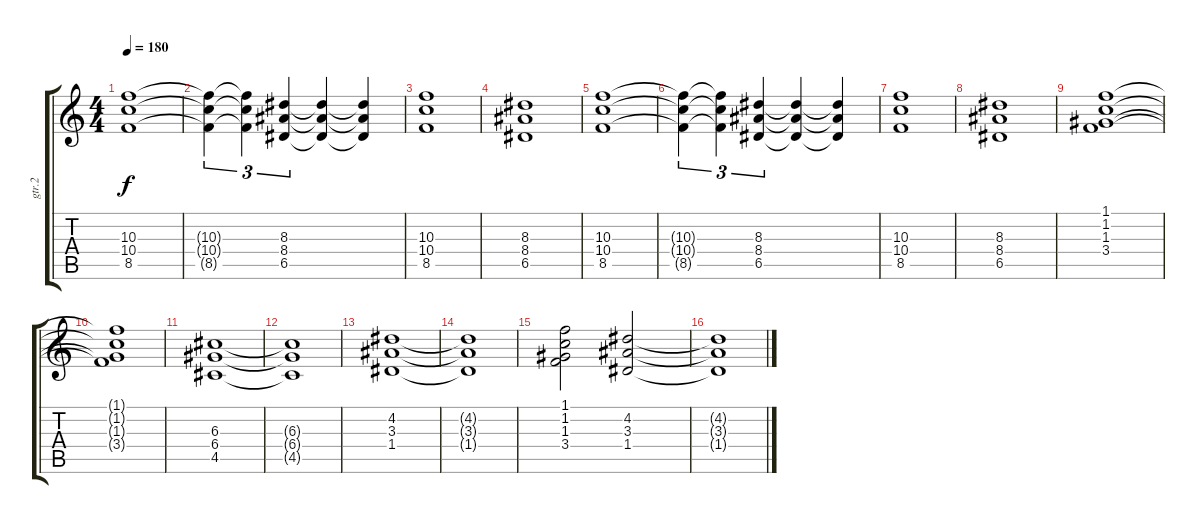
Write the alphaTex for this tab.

\track ("gtr.2" "gtr.2") {instrument overdrivenguitar}
\staff {score tabs}
\tuning (E4 B3 G3 D3 A2 E2) {hide}
\ts (4 4)
\tempo 180
\clef g2
\ks c
(10.3 10.4 8.5).1{dy f} |
(10.3{t} 10.4{t} 8.5{t}).4{tu (3 2)} (10.3{t} 10.4{t} 8.5{t}).4{tu (3 2)} (8.3 8.4 6.5).4{tu (3 2)} (8.3{t} 8.4{t} 6.5{t}).4 (8.3{t} 8.4{t} 6.5{t}).4 |
(10.3 10.4 8.5).1 |
(8.3 8.4 6.5).1 |
(10.3 10.4 8.5).1 |
(10.3{t} 10.4{t} 8.5{t}).4{tu (3 2)} (10.3{t} 10.4{t} 8.5{t}).4{tu (3 2)} (8.3 8.4 6.5).4{tu (3 2)} (8.3{t} 8.4{t} 6.5{t}).4 (8.3{t} 8.4{t} 6.5{t}).4 |
(10.3 10.4 8.5).1 |
(8.3 8.4 6.5).1 |
(1.1 1.2 1.3 3.4).1 |
(1.1{t} 1.2{t} 1.3{t} 3.4{t}).1 |
(6.3 6.4 4.5).1 |
(6.3{t} 6.4{t} 4.5{t}).1 |
(4.2 3.3 1.4).1 |
(4.2{t} 3.3{t} 1.4{t}).1 |
(1.1 1.2 1.3 3.4).2 (4.2 3.3 1.4).2 |
(4.2{t} 3.3{t} 1.4{t}).1
